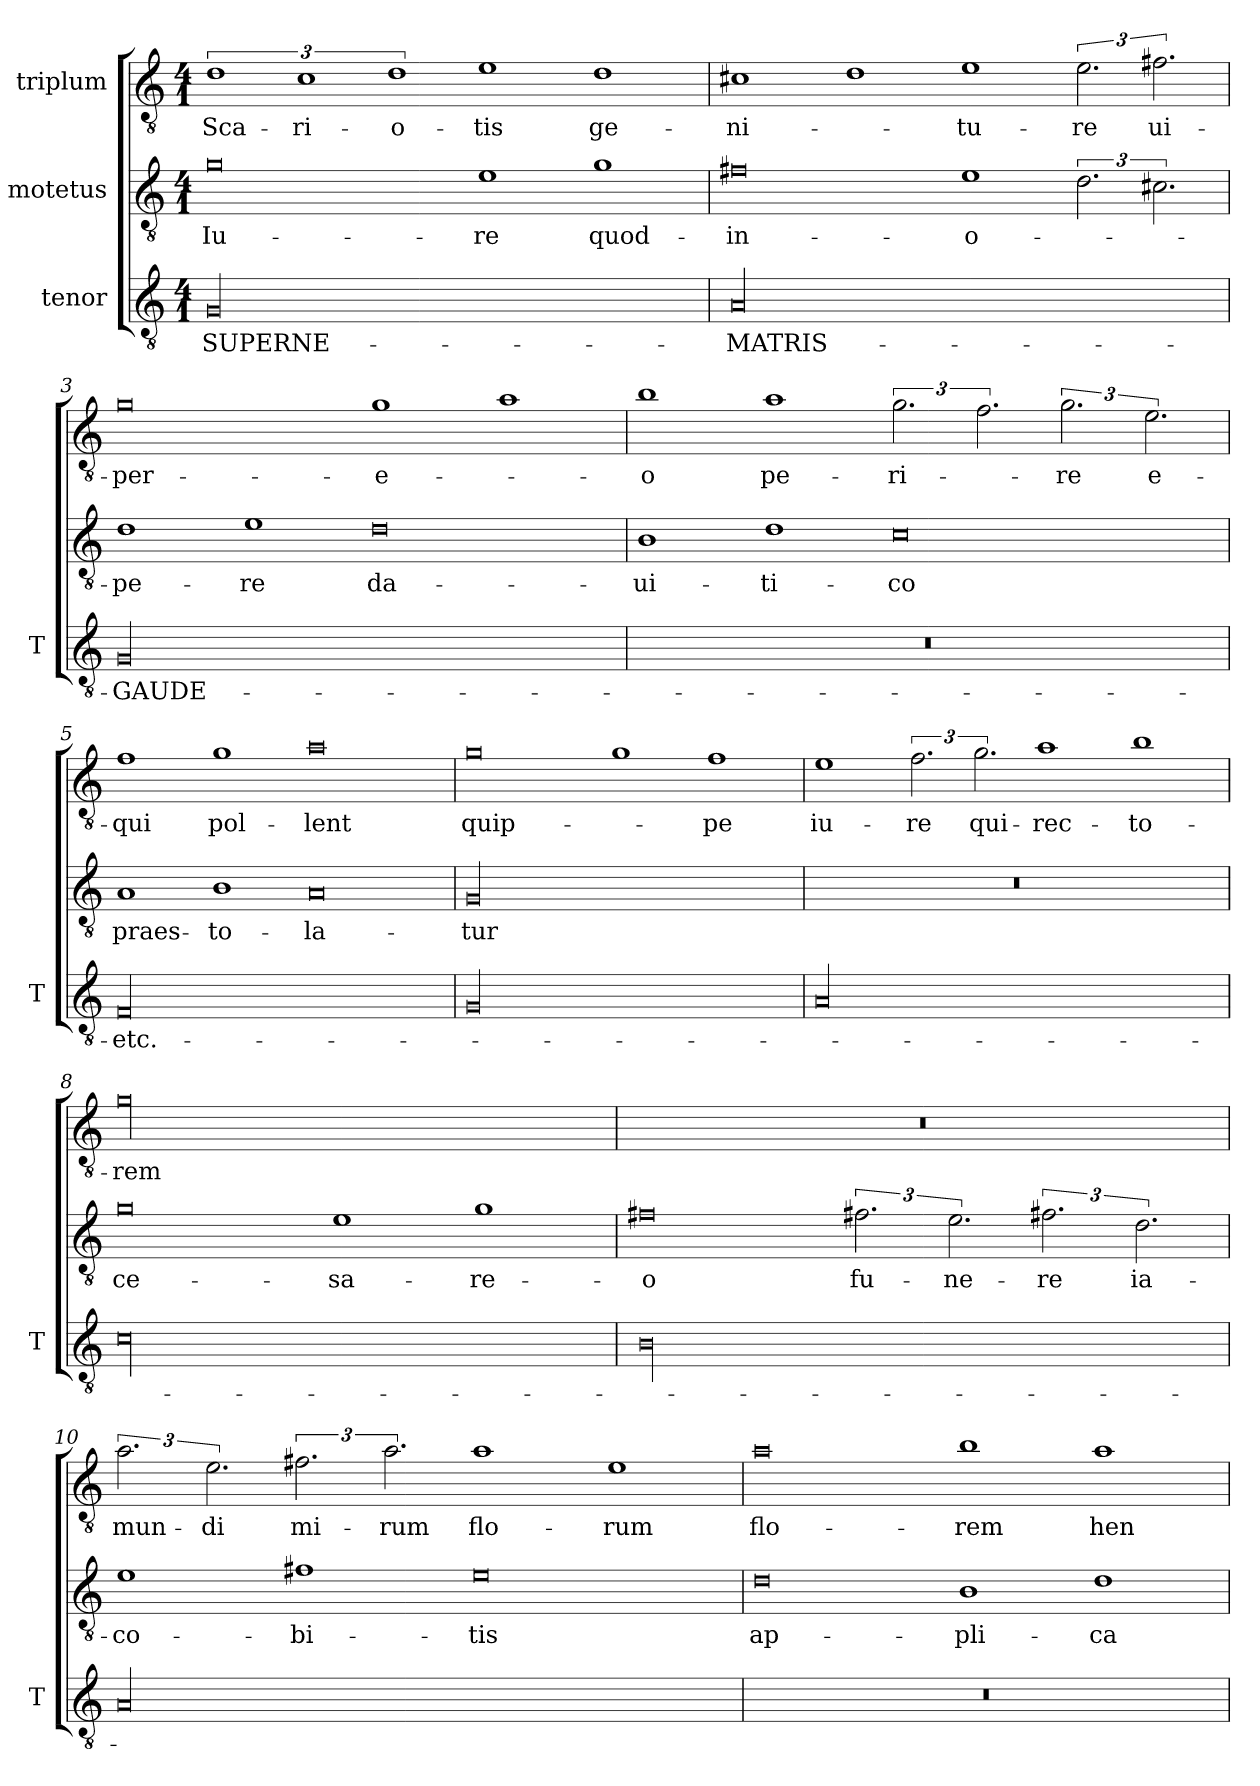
**kern	**text	**kern	**text	**kern	**text
*part3	*part3	*part2	*part2	*part1	*part1
*staff3	*staff3	*staff2	*staff2	*staff1	*staff1
*I"tenor	*	*I"motetus	*	*I"triplum	*
*I'T	*	*	*	*	*
*clefGv2	*	*clefGv2	*	*clefGv2	*
*k[]	*	*k[]	*	*k[]	*
*C:	*	*C:	*	*C:	*
*M4/1	*	*M4/1	*	*M4/1	*
=1	=1	=1	=1	=1	=1
00G/	SUPERNE-	0g\	Iu-	3%2d\	Sca-
.	.	.	.	3%2c\	-ri-
.	.	.	.	3%2d\	-o-
.	.	1e\	-re	1e\	-tis
.	.	1g\	quod-	1d\	ge-
=2	=2	=2	=2	=2	=2
00A/	MATRIS-	0f#X\	in-	1c#X\	-ni-
.	.	.	.	1d\	.
.	.	1e\	o-	1e\	-tu-
.	.	3.d\	.	3.e\	-re
.	.	3.c#Xi\	.	3.f#Xi\	ui-
=3	=3	=3	=3	=3	=3
00G/	GAUDE-	1d\	-pe-	0g\	-per-
.	.	1e\	-re	.	.
.	.	0d\	da-	1g\	-e-
.	.	.	.	1a\	.
!!LO:LB:g=z
=4	=4	=4	=4	=4	=4
00r	.	1B\	-ui-	1b\	-o
.	.	1d\	-ti-	1a\	pe-
.	.	0c\	-co	3.g\	-ri-
.	.	.	.	3.f\	.
.	.	.	.	3.g\	-re
.	.	.	.	3.e\	e-
=5	=5	=5	=5	=5	=5
00F/	etc.-	1A/	praes-	1f\	-qui
.	.	1B\	-to-	1g\	pol-
.	.	0A/	-la-	0a\	-lent
=6	=6	=6	=6	=6	=6
00G/	.	00G/	-tur	0g\	quip-
.	.	.	.	1g\	.
.	.	.	.	1f\	-pe
=7	=7	=7	=7	=7	=7
00A/	.	00r	.	1e\	iu-
.	.	.	.	3.f\	-re
.	.	.	.	3.g\	qui-
.	.	.	.	1a\	rec-
.	.	.	.	1b\	-to-
=8	=8	=8	=8	=8	=8
00c\	.	0g\	ce-	00g\	-rem
.	.	1e\	-sa-	.	.
.	.	1g\	-re-	.	.
!!LO:LB:g=z
=9	=9	=9	=9	=9	=9
00B\	.	0f#X\	-o	00r	.
.	.	3.f#Xi\	fu-	.	.
.	.	3.e\	-ne-	.	.
.	.	3.f#Xi\	-re	.	.
.	.	3.d\	ia-	.	.
=10	=10	=10	=10	=10	=10
00A/	.	1e\	-co-	3.a\	mun-
.	.	.	.	3.e\	-di
.	.	1f#Xi\	-bi-	3.f#Xi\	mi-
.	.	.	.	3.a\	-rum
.	.	0e\	-tis	1a\	flo-
.	.	.	.	1e\	-rum
=11	=11	=11	=11	=11	=11
00r	.	0d\	ap-	0a\	flo-
.	.	1B\	-pli-	1b\	-rem
.	.	1d\	-ca-	1a\	hen-
=	=	=	=	=	=
*-	*-	*-	*-	*-	*-
